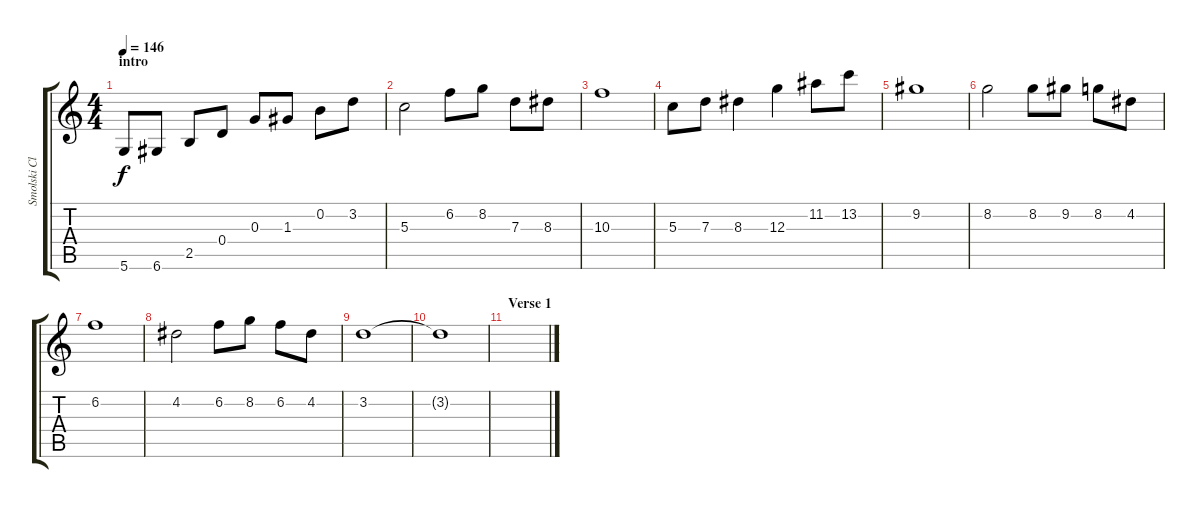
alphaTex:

\track ("Smolski Clean Solo" "Smolski Cl") {instrument acousticguitarsteel}
\staff {score tabs}
\tuning (E4 B3 G3 D3 A2 D2) {hide}
\ts (4 4)
\section ("" "intro")
\tempo 146
\clef g2
\ks c
5.6.8{dy f instrument acousticguitarsteel} 6.6.8 2.5.8 0.4.8 0.3.8 1.3.8 0.2.8 3.2.8 |
5.3.2 6.2.8 8.2.8 7.3.8 8.3.8 |
10.3.1 |
5.3.8 7.3.8 8.3.4 12.3.4 11.2.8 13.2.8 |
9.2.1 |
8.2.2 8.2.8 9.2.8 8.2.8 4.2.8 |
6.2.1 |
4.2.2 6.2.8 8.2.8 6.2.8 4.2.8 |
3.2.1 |
3.2{t}.1 |
\section ("" "Verse 1")
